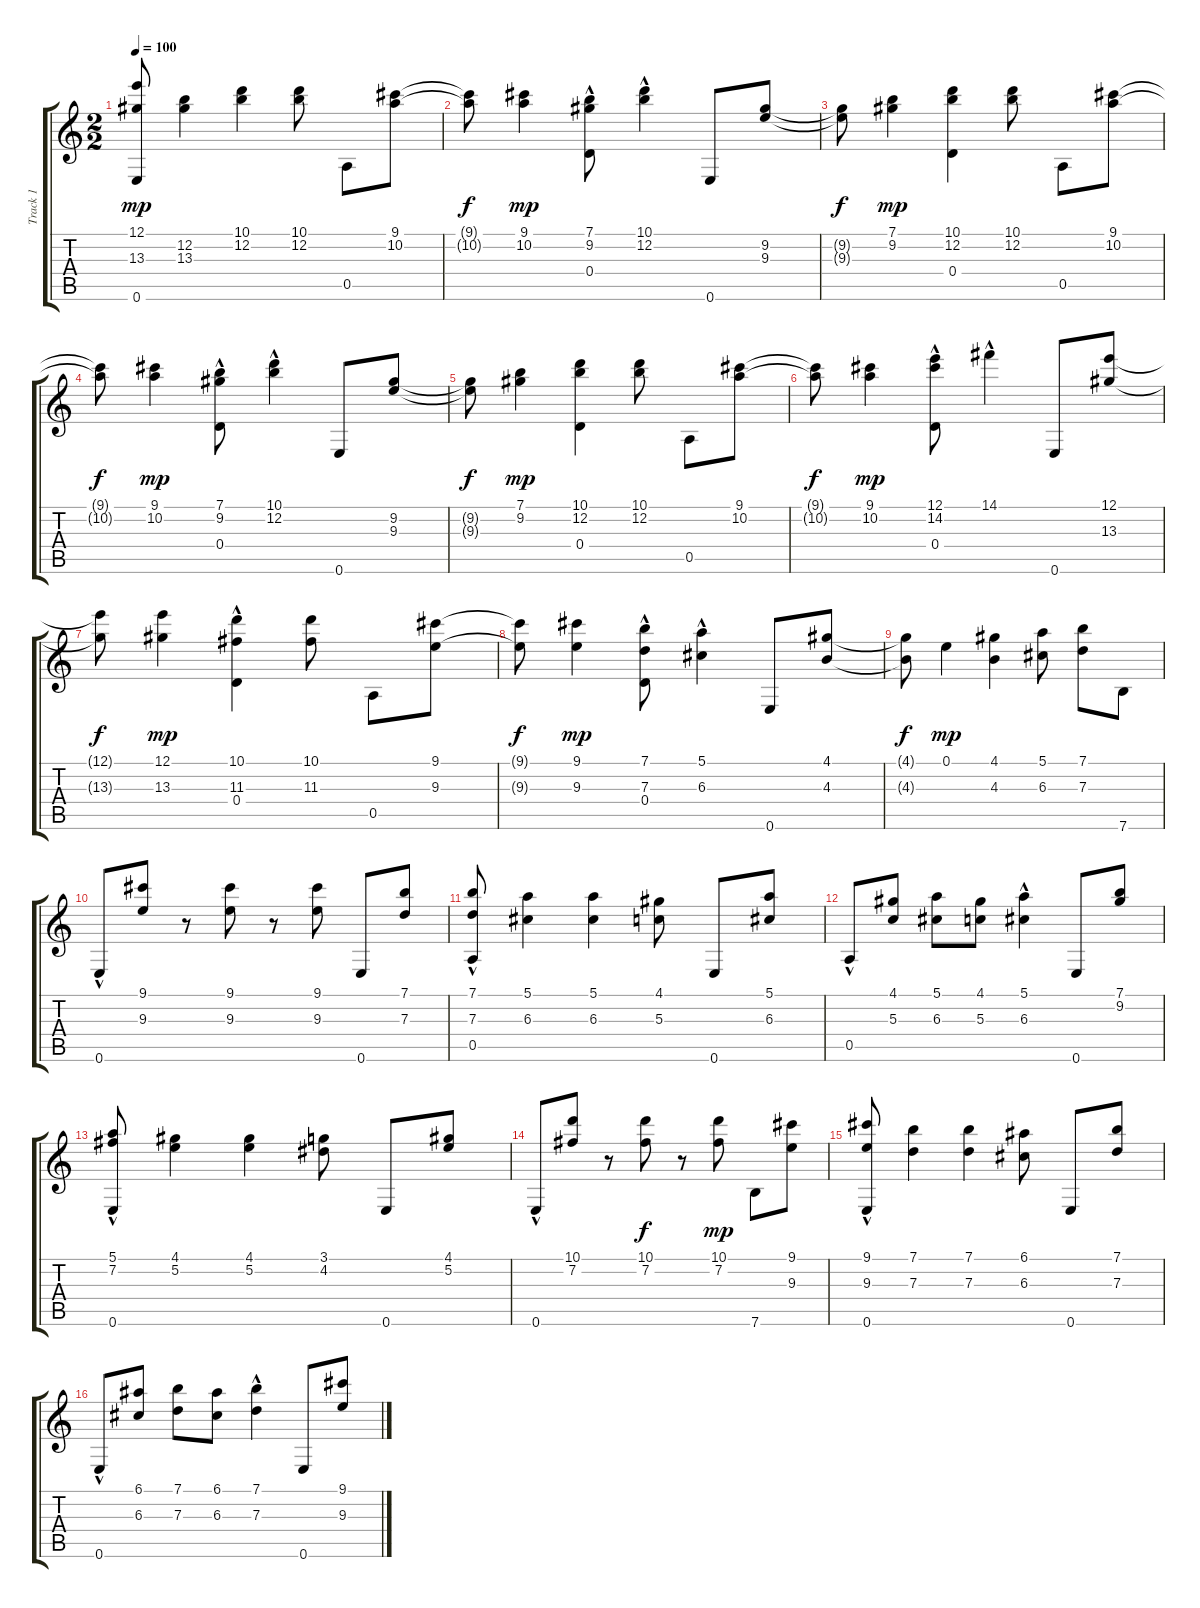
\track ("Track 1" "Track 1") {instrument acousticguitarnylon}
\staff {score tabs}
\tuning (E4 B3 G3 D3 A2 E2) {hide}
\ts (2 2)
\tempo 100
\clef g2
\ks c
(12.1 13.3 0.6).8{dy mp} (12.2 13.3).4 (10.1 12.2).4 (10.1 12.2).8 0.5.8 (9.1 10.2).8 |
(9.1{t} 10.2{t}).8{dy f} (9.1 10.2).4{dy mp} (7.1 9.2 0.4{hac}).8 (10.1{hac} 12.2{hac}).4 0.6.8 (9.2 9.3).8 |
(9.2{t} 9.3{t}).8{dy f} (7.1 9.2).4{dy mp} (10.1 12.2 0.4).4 (10.1 12.2).8 0.5.8 (9.1 10.2).8 |
(9.1{t} 10.2{t}).8{dy f} (9.1 10.2).4{dy mp} (7.1 9.2 0.4{hac}).8 (10.1{hac} 12.2{hac}).4 0.6.8 (9.2 9.3).8 |
(9.2{t} 9.3{t}).8{dy f} (7.1 9.2).4{dy mp} (10.1 12.2 0.4).4 (10.1 12.2).8 0.5.8 (9.1 10.2).8 |
(9.1{t} 10.2{t}).8{dy f} (9.1 10.2).4{dy mp} (12.1 14.2 0.4{hac}).8 14.1{hac}.4 0.6.8 (12.1 13.3).8 |
(12.1{t} 13.3{t}).8{dy f} (12.1 13.3).4{dy mp} (10.1 11.3 0.4{hac}).4 (10.1 11.3).8 0.5.8 (9.1 9.3).8 |
(9.1{t} 9.3{t}).8{dy f} (9.1 9.3).4{dy mp} (7.1 7.3 0.4{hac}).8 (5.1{hac} 6.3{hac}).4 0.6.8 (4.1 4.3).8 |
(4.1{t} 4.3{t}).8{dy f} 0.1.4{dy mp} (4.1 4.3).4 (5.1 6.3).8 (7.1 7.3).8 7.6.8 |
0.6{hac}.8 (9.1 9.3).8 r.8 (9.1 9.3).8 r.8 (9.1 9.3).8 0.6.8 (7.1 7.3).8 |
(7.1 7.3 0.5{hac}).8 (5.1 6.3).4 (5.1 6.3).4 (4.1 5.3).8 0.6.8 (5.1 6.3).8 |
0.5{hac}.8 (4.1 5.3).8 (5.1 6.3).8 (4.1 5.3).8 (5.1{hac} 6.3{hac}).4 0.6.8 (7.1 9.2).8 |
(5.1 7.2 0.6{hac}).8 (4.1 5.2).4 (4.1 5.2).4 (3.1 4.2).8 0.6.8 (4.1 5.2).8 |
0.6{hac}.8 (10.1 7.2).8 r.8 (10.1 7.2).8{dy f} r.8 (10.1 7.2).8{dy mp} 7.6.8 (9.1 9.3).8 |
(9.1 9.3 0.6{hac}).8 (7.1 7.3).4 (7.1 7.3).4 (6.1 6.3).8 0.6.8 (7.1 7.3).8 |
0.6{hac}.8 (6.1 6.3).8 (7.1 7.3).8 (6.1 6.3).8 (7.1{hac} 7.3{hac}).4 0.6.8 (9.1 9.3).8
